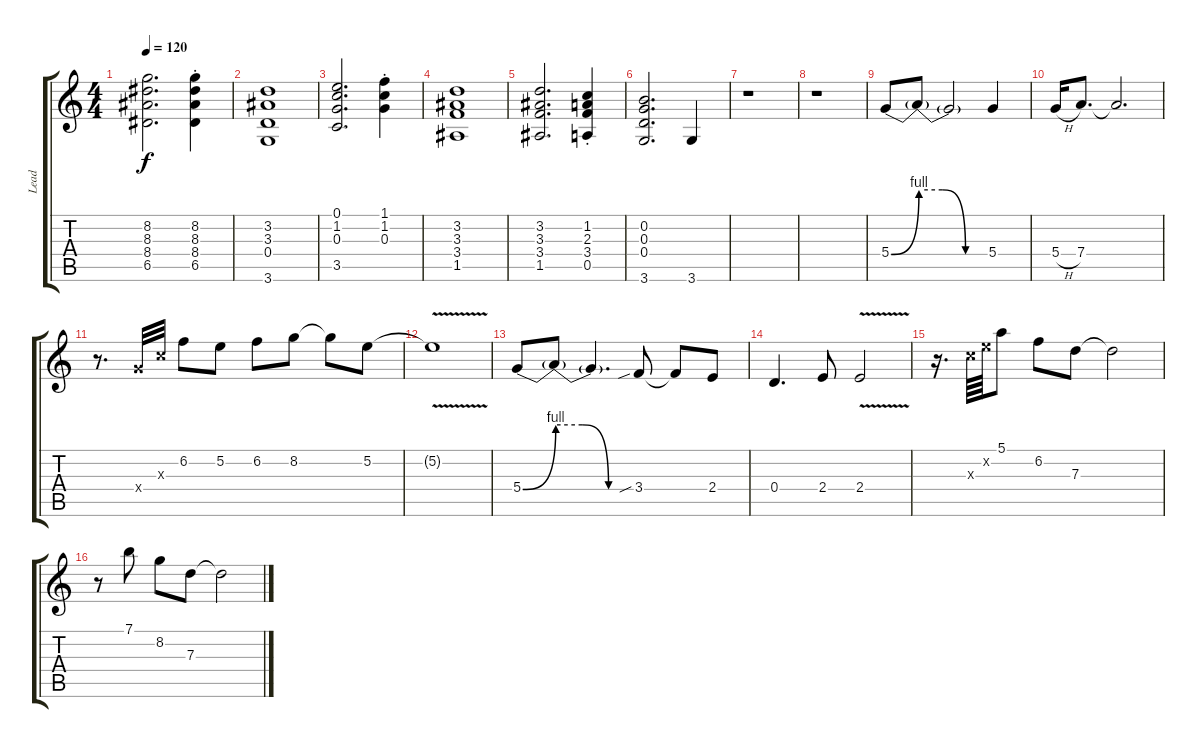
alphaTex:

\track ("Lead" "Lead") {instrument overdrivenguitar}
\staff {score tabs}
\tuning (E4 B3 G3 D3 A2 E2) {hide}
\ts (4 4)
\tempo 120
\clef g2
\ks c
(8.2 8.3 8.4 6.5).2{d dy f instrument overdrivenguitar} (8.2{st} 8.3{st} 8.4{st} 6.5{st}).4 |
(3.2 3.3 0.4 3.6).1 |
(0.1 1.2 0.3 3.5).2{d} (1.1{st} 1.2{st} 0.3{st}).4 |
(3.2 3.3 3.4 1.5).1 |
(3.2 3.3 3.4 1.5).2{d} (1.2{st} 2.3{st} 3.4{st} 0.5{st}).4 |
(0.2 0.3 0.4 3.6).2{d} 3.6.4 |
r.1 |
r.1 |
5.4{be (bend 0 0 60 4)}.8 5.4{be (custom 0 4 20 4 40 0 60 0) t}.8 5.4{t}.2 5.4.4 |
5.4{h}.16 7.4.8{d} 7.4{t}.2{d} |
r.8{d} 5.4{x}.32 5.3{x}.32 6.2.8 5.2.8 6.2.8 8.2.8 8.2{t}.8 5.2.8 |
5.2{v t}.1 |
5.4{be (bend 0 0 60 4)}.8 5.4{be (custom 0 4 20 4 40 0 60 0) t}.8 5.4{t}.4{d} 3.4{sib}.8 3.4{t}.8 2.4.8 |
0.4.4{d} 2.4.8 2.4{v}.2 |
r.16{d} 5.3{x}.64 5.2{x}.64 5.1.8 6.2.8 7.3.8 7.3{t}.2 |
r.8 7.1.8 8.2.8 7.3.8 7.3{t}.2
